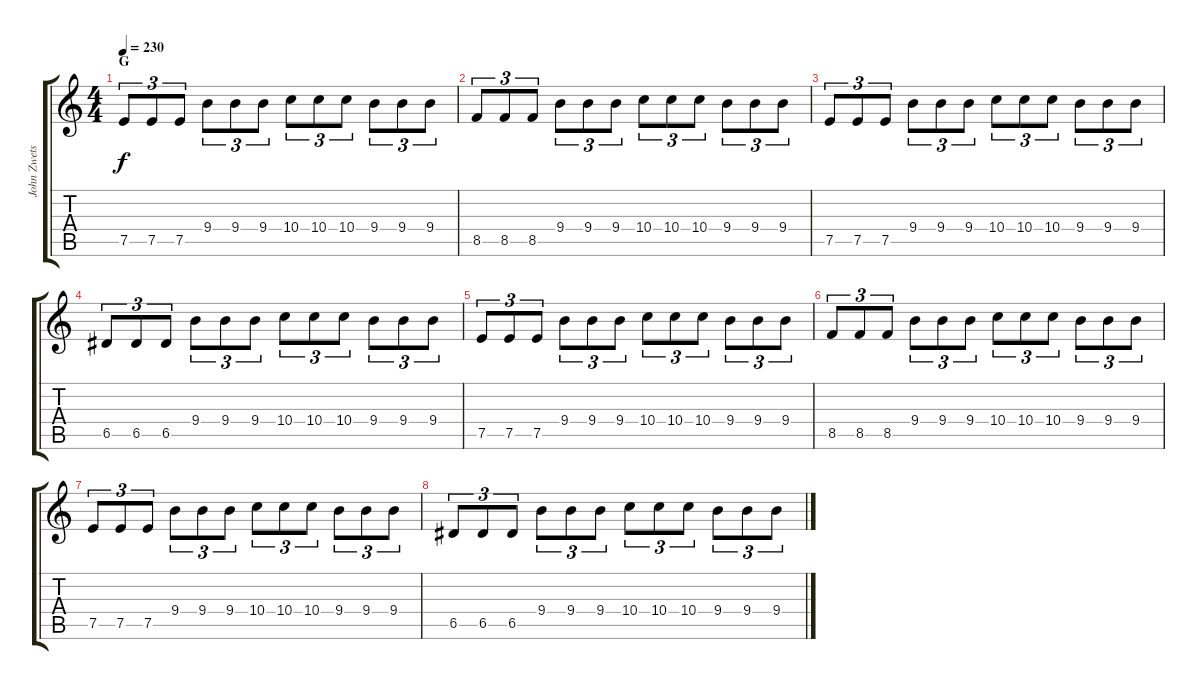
\track ("John Zwetsloot" "John Zwets") {instrument distortionguitar}
\staff {score tabs}
\tuning (E4 B3 G3 D3 A2 E2) {hide}
\ts (4 4)
\section ("" "G")
\tempo 230
\clef g2
\ks c
7.5.8{tu (3 2) dy f} 7.5.8{tu (3 2)} 7.5.8{tu (3 2)} 9.4.8{tu (3 2)} 9.4.8{tu (3 2)} 9.4.8{tu (3 2)} 10.4.8{tu (3 2)} 10.4.8{tu (3 2)} 10.4.8{tu (3 2)} 9.4.8{tu (3 2)} 9.4.8{tu (3 2)} 9.4.8{tu (3 2)} |
8.5.8{tu (3 2)} 8.5.8{tu (3 2)} 8.5.8{tu (3 2)} 9.4.8{tu (3 2)} 9.4.8{tu (3 2)} 9.4.8{tu (3 2)} 10.4.8{tu (3 2)} 10.4.8{tu (3 2)} 10.4.8{tu (3 2)} 9.4.8{tu (3 2)} 9.4.8{tu (3 2)} 9.4.8{tu (3 2)} |
7.5.8{tu (3 2)} 7.5.8{tu (3 2)} 7.5.8{tu (3 2)} 9.4.8{tu (3 2)} 9.4.8{tu (3 2)} 9.4.8{tu (3 2)} 10.4.8{tu (3 2)} 10.4.8{tu (3 2)} 10.4.8{tu (3 2)} 9.4.8{tu (3 2)} 9.4.8{tu (3 2)} 9.4.8{tu (3 2)} |
6.5.8{tu (3 2)} 6.5.8{tu (3 2)} 6.5.8{tu (3 2)} 9.4.8{tu (3 2)} 9.4.8{tu (3 2)} 9.4.8{tu (3 2)} 10.4.8{tu (3 2)} 10.4.8{tu (3 2)} 10.4.8{tu (3 2)} 9.4.8{tu (3 2)} 9.4.8{tu (3 2)} 9.4.8{tu (3 2)} |
7.5.8{tu (3 2)} 7.5.8{tu (3 2)} 7.5.8{tu (3 2)} 9.4.8{tu (3 2)} 9.4.8{tu (3 2)} 9.4.8{tu (3 2)} 10.4.8{tu (3 2)} 10.4.8{tu (3 2)} 10.4.8{tu (3 2)} 9.4.8{tu (3 2)} 9.4.8{tu (3 2)} 9.4.8{tu (3 2)} |
8.5.8{tu (3 2)} 8.5.8{tu (3 2)} 8.5.8{tu (3 2)} 9.4.8{tu (3 2)} 9.4.8{tu (3 2)} 9.4.8{tu (3 2)} 10.4.8{tu (3 2)} 10.4.8{tu (3 2)} 10.4.8{tu (3 2)} 9.4.8{tu (3 2)} 9.4.8{tu (3 2)} 9.4.8{tu (3 2)} |
7.5.8{tu (3 2)} 7.5.8{tu (3 2)} 7.5.8{tu (3 2)} 9.4.8{tu (3 2)} 9.4.8{tu (3 2)} 9.4.8{tu (3 2)} 10.4.8{tu (3 2)} 10.4.8{tu (3 2)} 10.4.8{tu (3 2)} 9.4.8{tu (3 2)} 9.4.8{tu (3 2)} 9.4.8{tu (3 2)} |
6.5.8{tu (3 2)} 6.5.8{tu (3 2)} 6.5.8{tu (3 2)} 9.4.8{tu (3 2)} 9.4.8{tu (3 2)} 9.4.8{tu (3 2)} 10.4.8{tu (3 2)} 10.4.8{tu (3 2)} 10.4.8{tu (3 2)} 9.4.8{tu (3 2)} 9.4.8{tu (3 2)} 9.4.8{tu (3 2)}
